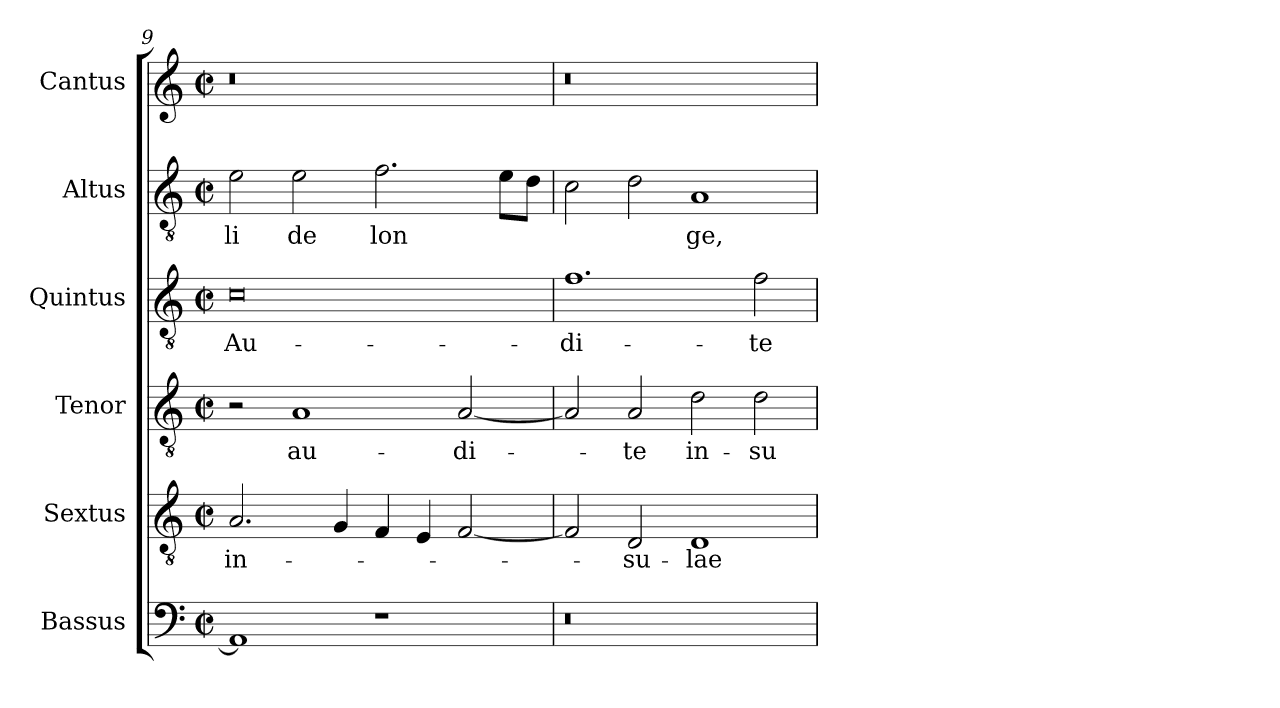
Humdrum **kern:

**kern	**kern	**text	**kern	**text	**kern	**text	**kern	**text	**kern
*part6	*part5	*part5	*part4	*part4	*part3	*part3	*part2	*part2	*part1
*staff6	*staff5	*staff5	*staff4	*staff4	*staff3	*staff3	*staff2	*staff2	*staff1
*I"Bassus	*I"Sextus	*	*I"Tenor	*	*I"Quintus	*	*I"Altus	*	*I"Cantus
*clefF4	*clefGv2	*	*clefGv2	*	*clefGv2	*	*clefGv2	*	*clefG2
*M2/2	*M2/2	*	*M2/2	*	*M2/2	*	*M2/2	*	*M2/2
*met(c|)	*met(c|)	*	*met(c|)	*	*met(c|)	*	*met(c|)	*	*met(c|)
=9	=9	=9	=9	=9	=9	=9	=9	=9	=9
!	!	!LO:LY:b:cj	!	!	!	!LO:LY:b:cj	!	!LO:LY:b:cj	!
1AA]	2.A/	in-	2r	.	0c	Au-	2e\	li	0r
!	!	!	!	!LO:LY:b:cj	!	!	!	!LO:LY:b:cj	!
.	.	.	1A	au-	.	.	2e\	de	.
.	4G/	.	.	.	.	.	.	.	.
!	!	!	!	!	!	!	!	!LO:LY:b	!
1r	4F/	.	.	.	.	.	2.f\	lon	.
.	4E/	.	.	.	.	.	.	.	.
!	!	!	!	!LO:LY:b:cj	!	!	!	!	!
.	[<2F/	.	[<2A/	-di-	.	.	.	.	.
.	.	.	.	.	.	.	8e\L	.	.
.	.	.	.	.	.	.	8d\J	.	.
=10	=10	=10	=10	=10	=10	=10	=10	=10	=10
!	!	!	!	!	!	!LO:LY:b:cj	!	!	!
0r	2F/]	.	2A/]	.	1.f	-di-	2c\	.	0r
!	!	!LO:LY:b:cj	!	!LO:LY:b:cj	!	!	!	!	!
.	2D/	-su-	2A/	-te	.	.	2d\	.	.
!	!	!LO:LY:b:cj	!	!LO:LY:b:cj	!	!	!	!LO:LY:b:cj	!
.	1D	-lae	2d\	in-	.	.	1A	ge,	.
!	!	!	!	!LO:LY:b:cj	!	!LO:LY:b:cj	!	!	!
.	.	.	2d\	-su-	2f\	-te	.	.	.
=	=	=	=	=	=	=	=	=	=
*-	*-	*-	*-	*-	*-	*-	*-	*-	*-
